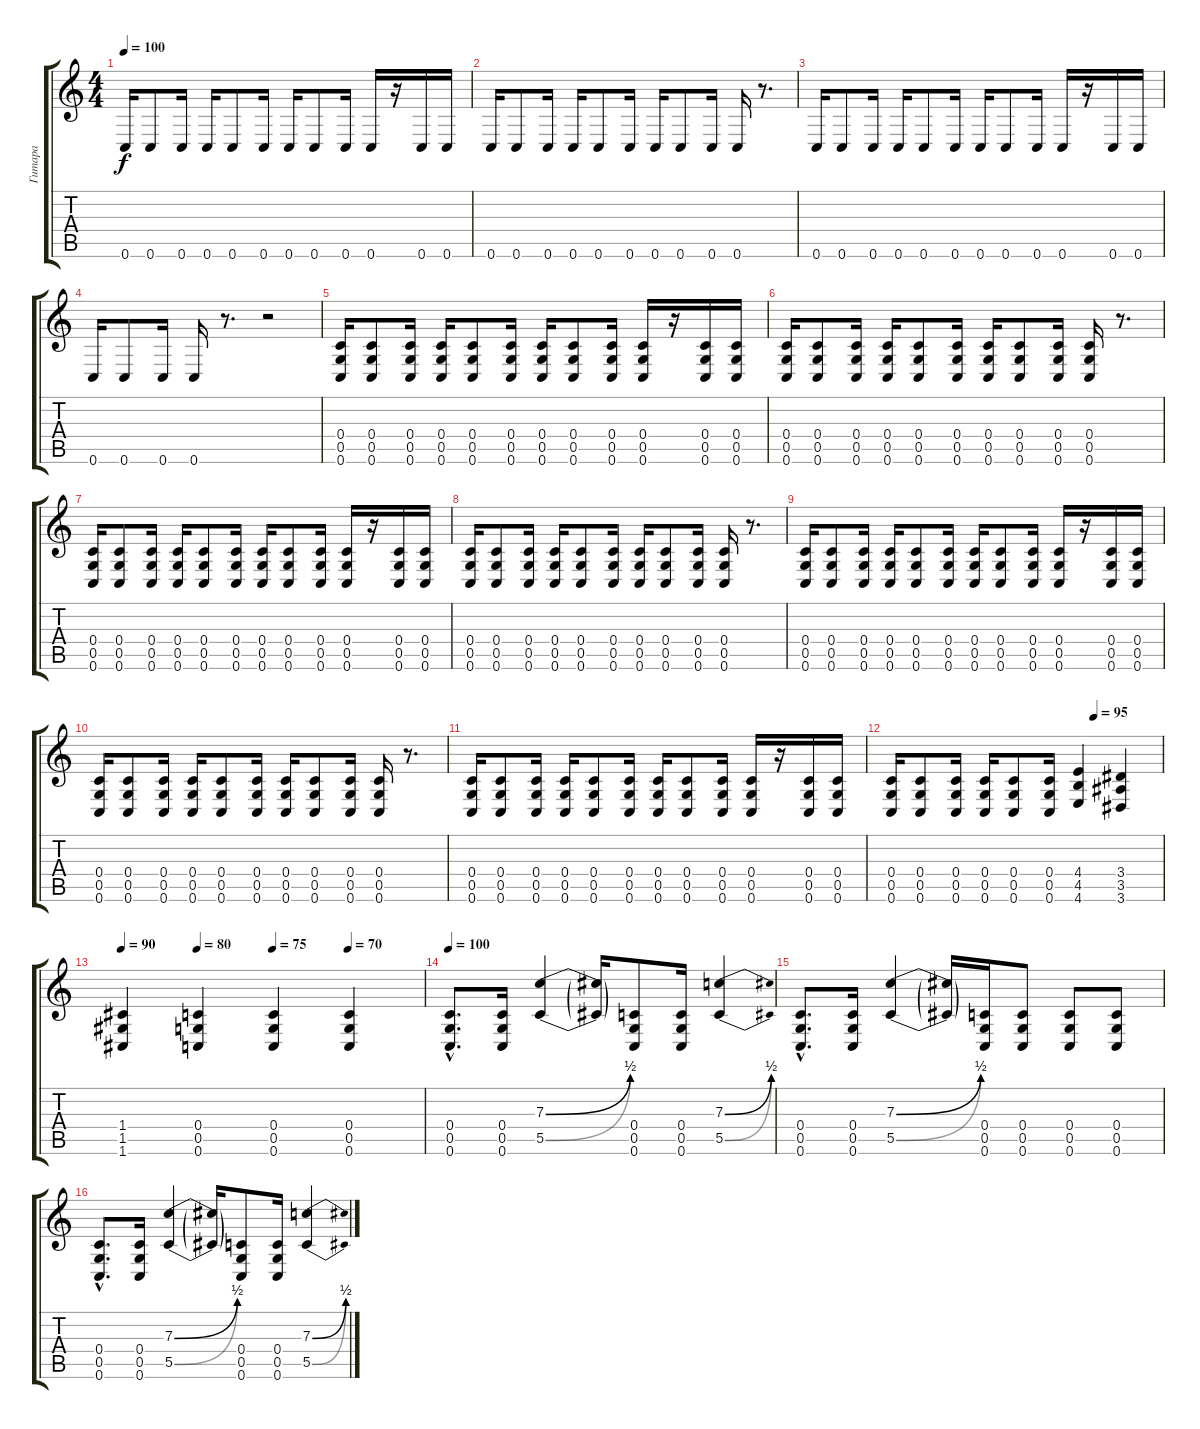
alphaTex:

\track ("Гитара" "Гитара") {instrument distortionguitar}
\staff {score tabs}
\tuning (D4 A3 F3 C3 G2 C2) {hide}
\ts (4 4)
\tempo 100
\clef g2
\ks c
0.6.16{dy f} 0.6.8 0.6.16 0.6.16 0.6.8 0.6.16 0.6.16 0.6.8 0.6.16 0.6.16 r.16 0.6.16 0.6.16 |
0.6.16 0.6.8 0.6.16 0.6.16 0.6.8 0.6.16 0.6.16 0.6.8 0.6.16 0.6.16 r.8{d} |
0.6.16 0.6.8 0.6.16 0.6.16 0.6.8 0.6.16 0.6.16 0.6.8 0.6.16 0.6.16 r.16 0.6.16 0.6.16 |
0.6.16 0.6.8 0.6.16 0.6.16 r.8{d} r.2 |
(0.4 0.5 0.6).16 (0.4 0.5 0.6).8 (0.4 0.5 0.6).16 (0.4 0.5 0.6).16 (0.4 0.5 0.6).8 (0.4 0.5 0.6).16 (0.4 0.5 0.6).16 (0.4 0.5 0.6).8 (0.4 0.5 0.6).16 (0.4 0.5 0.6).16 r.16 (0.4 0.5 0.6).16 (0.4 0.5 0.6).16 |
(0.4 0.5 0.6).16 (0.4 0.5 0.6).8 (0.4 0.5 0.6).16 (0.4 0.5 0.6).16 (0.4 0.5 0.6).8 (0.4 0.5 0.6).16 (0.4 0.5 0.6).16 (0.4 0.5 0.6).8 (0.4 0.5 0.6).16 (0.4 0.5 0.6).16 r.8{d} |
(0.4 0.5 0.6).16 (0.4 0.5 0.6).8 (0.4 0.5 0.6).16 (0.4 0.5 0.6).16 (0.4 0.5 0.6).8 (0.4 0.5 0.6).16 (0.4 0.5 0.6).16 (0.4 0.5 0.6).8 (0.4 0.5 0.6).16 (0.4 0.5 0.6).16 r.16 (0.4 0.5 0.6).16 (0.4 0.5 0.6).16 |
(0.4 0.5 0.6).16 (0.4 0.5 0.6).8 (0.4 0.5 0.6).16 (0.4 0.5 0.6).16 (0.4 0.5 0.6).8 (0.4 0.5 0.6).16 (0.4 0.5 0.6).16 (0.4 0.5 0.6).8 (0.4 0.5 0.6).16 (0.4 0.5 0.6).16 r.8{d} |
(0.4 0.5 0.6).16 (0.4 0.5 0.6).8 (0.4 0.5 0.6).16 (0.4 0.5 0.6).16 (0.4 0.5 0.6).8 (0.4 0.5 0.6).16 (0.4 0.5 0.6).16 (0.4 0.5 0.6).8 (0.4 0.5 0.6).16 (0.4 0.5 0.6).16 r.16 (0.4 0.5 0.6).16 (0.4 0.5 0.6).16 |
(0.4 0.5 0.6).16 (0.4 0.5 0.6).8 (0.4 0.5 0.6).16 (0.4 0.5 0.6).16 (0.4 0.5 0.6).8 (0.4 0.5 0.6).16 (0.4 0.5 0.6).16 (0.4 0.5 0.6).8 (0.4 0.5 0.6).16 (0.4 0.5 0.6).16 r.8{d} |
(0.4 0.5 0.6).16 (0.4 0.5 0.6).8 (0.4 0.5 0.6).16 (0.4 0.5 0.6).16 (0.4 0.5 0.6).8 (0.4 0.5 0.6).16 (0.4 0.5 0.6).16 (0.4 0.5 0.6).8 (0.4 0.5 0.6).16 (0.4 0.5 0.6).16 r.16 (0.4 0.5 0.6).16 (0.4 0.5 0.6).16 |
\tempo (95 0.75)
(0.4 0.5 0.6).16 (0.4 0.5 0.6).8 (0.4 0.5 0.6).16 (0.4 0.5 0.6).16 (0.4 0.5 0.6).8 (0.4 0.5 0.6).16 (4.4 4.5 4.6).4 (3.4 3.5 3.6).4 |
\tempo 90
\tempo (80 0.25)
\tempo (75 0.5)
\tempo (70 0.75)
(1.4 1.5 1.6).4 (0.4 0.5 0.6).4 (0.4 0.5 0.6).4 (0.4 0.5 0.6).4 |
\tempo 100
(0.4{hac} 0.5{hac} 0.6{hac}).8{d} (0.4 0.5 0.6).16 (7.3{be (bend 0 0 60 2)} 5.5{be (bend 0 0 60 2)}).4 (7.3{t} 5.5{t}).16 (0.4 0.5 0.6).8 (0.4 0.5 0.6).16 (7.3{be (bend 0 0 60 2)} 5.5{be (bend 0 0 60 2)}).4 |
(0.4{hac} 0.5{hac} 0.6{hac}).8{d} (0.4 0.5 0.6).16 (7.3{be (bend 0 0 60 2)} 5.5{be (bend 0 0 60 2)}).4 (7.3{t} 5.5{t}).16 (0.4 0.5 0.6).16 (0.4 0.5 0.6).8 (0.4 0.5 0.6).8 (0.4 0.5 0.6).8 |
(0.4{hac} 0.5{hac} 0.6{hac}).8{d} (0.4 0.5 0.6).16 (7.3{be (bend 0 0 60 2)} 5.5{be (bend 0 0 60 2)}).4 (7.3{t} 5.5{t}).16 (0.4 0.5 0.6).8 (0.4 0.5 0.6).16 (7.3{be (bend 0 0 60 2)} 5.5{be (bend 0 0 60 2)}).4
